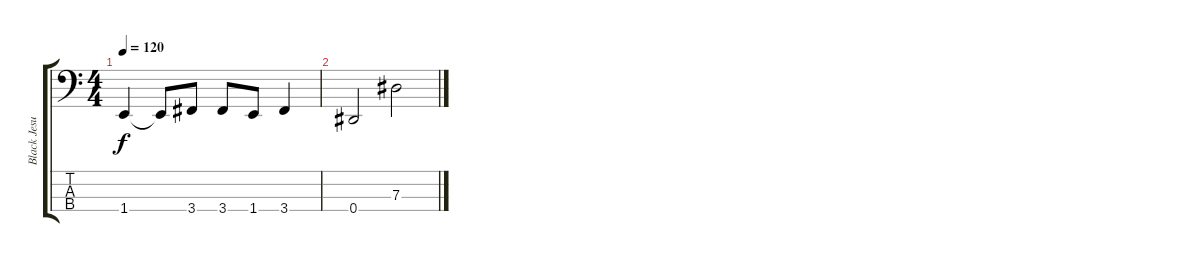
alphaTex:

\track ("Black Jesus" "Black Jesu") {instrument electricbasspick}
\staff {score tabs}
\tuning (Gb2 Db2 Ab1 Eb1) {hide}
\ts (4 4)
\tempo 120
\clef f4
\ks c
1.4.4{dy f volume 0} 1.4{t}.8 3.4.8 3.4.8 1.4.8 3.4.4 |
0.4.2 7.3.2
